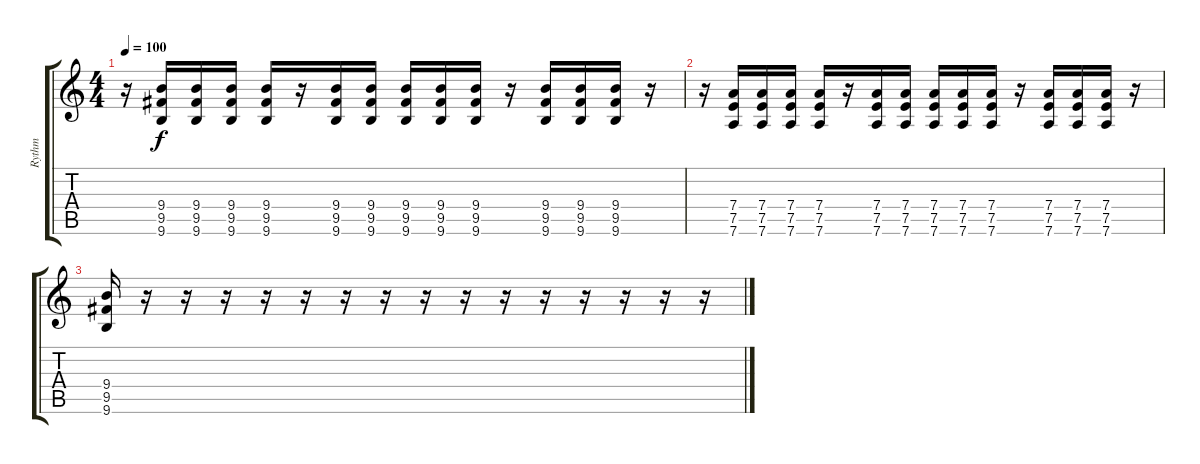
\track ("Rythm" "Rythm") {instrument distortionguitar}
\staff {score tabs}
\tuning (E4 B3 G3 D3 A2 D2) {hide}
\ts (4 4)
\tempo 100
\clef g2
\ks c
r.16{dy f} (9.4 9.5 9.6).16 (9.4 9.5 9.6).16 (9.4 9.5 9.6).16 (9.4 9.5 9.6).16 r.16 (9.4 9.5 9.6).16 (9.4 9.5 9.6).16 (9.4 9.5 9.6).16 (9.4 9.5 9.6).16 (9.4 9.5 9.6).16 r.16 (9.4 9.5 9.6).16 (9.4 9.5 9.6).16 (9.4 9.5 9.6).16 r.16 |
r.16 (7.4 7.5 7.6).16 (7.4 7.5 7.6).16 (7.4 7.5 7.6).16 (7.4 7.5 7.6).16 r.16 (7.4 7.5 7.6).16 (7.4 7.5 7.6).16 (7.4 7.5 7.6).16 (7.4 7.5 7.6).16 (7.4 7.5 7.6).16 r.16 (7.4 7.5 7.6).16 (7.4 7.5 7.6).16 (7.4 7.5 7.6).16 r.16 |
(9.4 9.5 9.6).16 r.16 r.16 r.16 r.16 r.16 r.16 r.16 r.16 r.16 r.16 r.16 r.16 r.16 r.16 r.16
